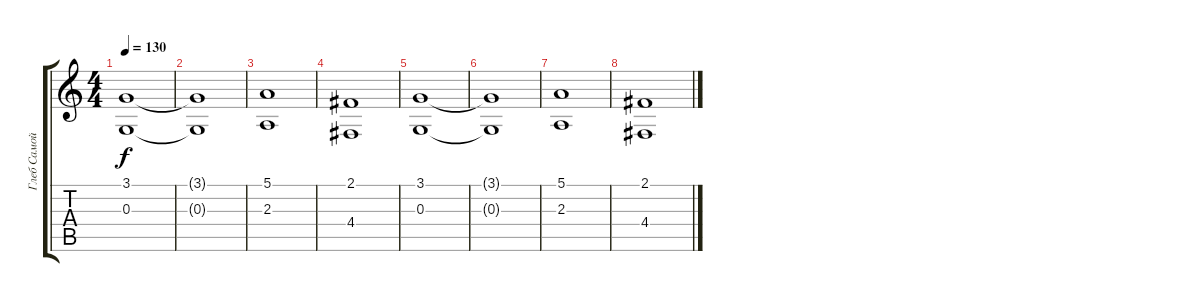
\track ("Глеб Самойлов (клавишные)" "Глеб Самой") {instrument tremolostrings}
\staff {score tabs}
\tuning (E4 B3 G3 D3 A2 E2) {hide}
\ts (4 4)
\tempo 130
\clef g2
\ks c
(3.1 0.3).1{dy f} |
(3.1{t} 0.3{t}).1 |
(5.1 2.3).1 |
(2.1 4.4).1 |
(3.1 0.3).1 |
(3.1{t} 0.3{t}).1 |
(5.1 2.3).1 |
(2.1 4.4).1
